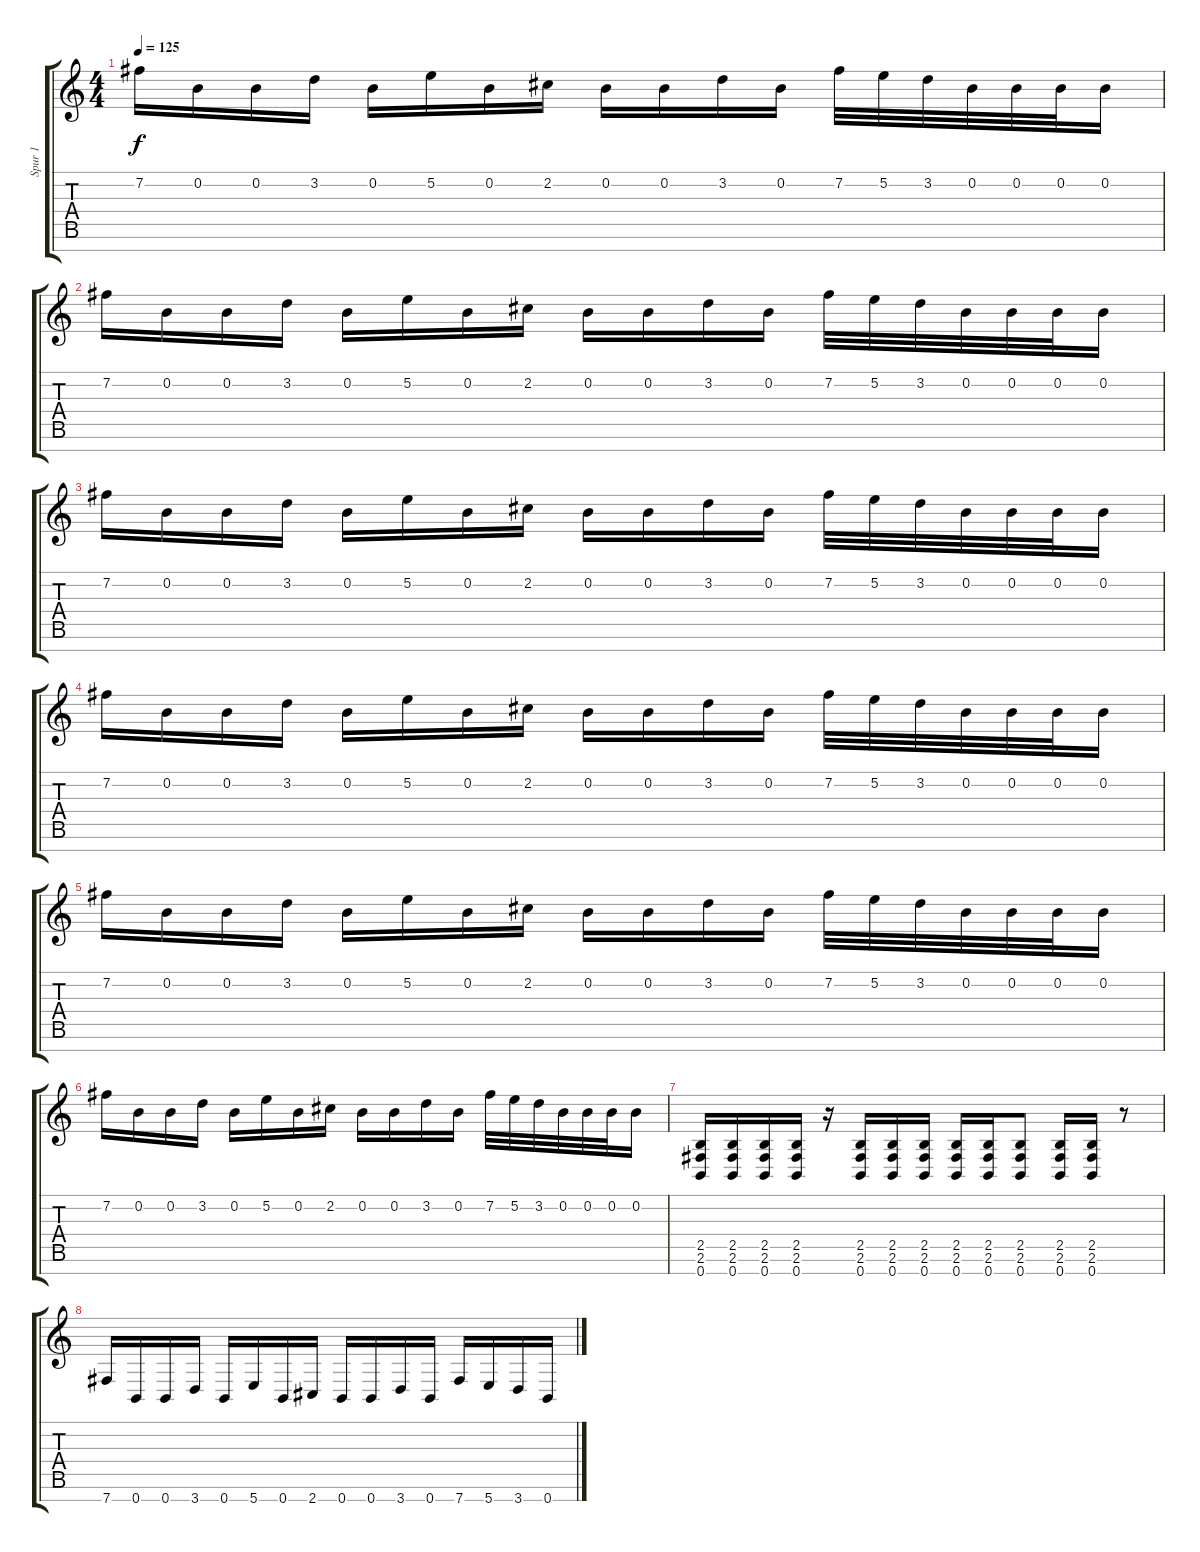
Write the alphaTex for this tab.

\track ("Spur 1" "Spur 1") {instrument distortionguitar}
\staff {score tabs}
\tuning (E4 B3 G3 D3 A2 E2 B1) {hide}
\ts (4 4)
\tempo 125
\clef g2
\ks c
7.2.16{dy f} 0.2.16 0.2.16 3.2.16 0.2.16 5.2.16 0.2.16 2.2.16 0.2.16 0.2.16 3.2.16 0.2.16 7.2.32 5.2.32 3.2.32 0.2.32 0.2.32 0.2.32 0.2.16 |
7.2.16 0.2.16 0.2.16 3.2.16 0.2.16 5.2.16 0.2.16 2.2.16 0.2.16 0.2.16 3.2.16 0.2.16 7.2.32 5.2.32 3.2.32 0.2.32 0.2.32 0.2.32 0.2.16 |
7.2.16 0.2.16 0.2.16 3.2.16 0.2.16 5.2.16 0.2.16 2.2.16 0.2.16 0.2.16 3.2.16 0.2.16 7.2.32 5.2.32 3.2.32 0.2.32 0.2.32 0.2.32 0.2.16 |
7.2.16 0.2.16 0.2.16 3.2.16 0.2.16 5.2.16 0.2.16 2.2.16 0.2.16 0.2.16 3.2.16 0.2.16 7.2.32 5.2.32 3.2.32 0.2.32 0.2.32 0.2.32 0.2.16 |
7.2.16 0.2.16 0.2.16 3.2.16 0.2.16 5.2.16 0.2.16 2.2.16 0.2.16 0.2.16 3.2.16 0.2.16 7.2.32 5.2.32 3.2.32 0.2.32 0.2.32 0.2.32 0.2.16 |
7.2.16 0.2.16 0.2.16 3.2.16 0.2.16 5.2.16 0.2.16 2.2.16 0.2.16 0.2.16 3.2.16 0.2.16 7.2.32 5.2.32 3.2.32 0.2.32 0.2.32 0.2.32 0.2.16 |
(2.5 2.6 0.7).16 (2.5 2.6 0.7).16 (2.5 2.6 0.7).16 (2.5 2.6 0.7).16 r.16 (2.5 2.6 0.7).16 (2.5 2.6 0.7).16 (2.5 2.6 0.7).16 (2.5 2.6 0.7).16 (2.5 2.6 0.7).16 (2.5 2.6 0.7).8 (2.5 2.6 0.7).16 (2.5 2.6 0.7).16 r.8 |
7.7.16 0.7.16 0.7.16 3.7.16 0.7.16 5.7.16 0.7.16 2.7.16 0.7.16 0.7.16 3.7.16 0.7.16 7.7.16 5.7.16 3.7.16 0.7.16
